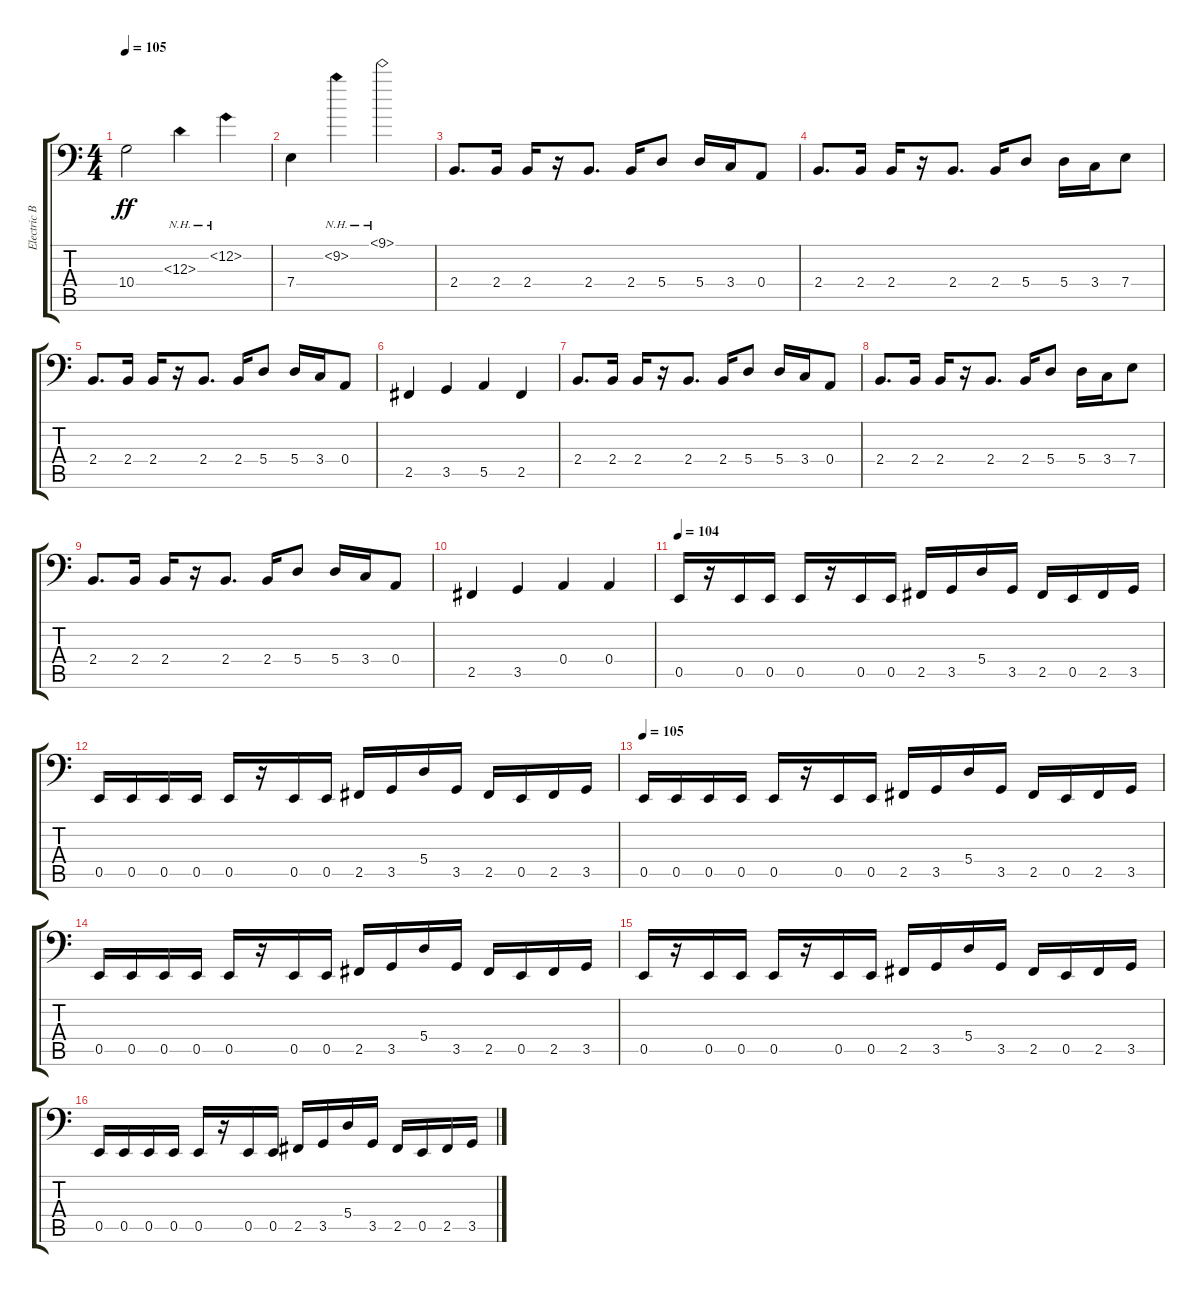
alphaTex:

\track ("Electric Bass" "Electric B") {instrument electricbassfinger}
\staff {score tabs}
\tuning (C3 G2 D2 A1 E1 B0) {hide}
\ts (4 4)
\tempo 105
\clef f4
\ks aminor
10.4.2{dy ff} 12.3{nh}.4 12.2{nh}.4 |
7.4.4 9.2{nh}.4 9.1{nh}.2 |
2.4.8{d} 2.4.16 2.4.16 r.16 2.4.8{d} 2.4.16 5.4.8 5.4.16 3.4.16 0.4.8 |
2.4.8{d} 2.4.16 2.4.16 r.16 2.4.8{d} 2.4.16 5.4.8 5.4.16 3.4.16 7.4.8 |
2.4.8{d} 2.4.16 2.4.16 r.16 2.4.8{d} 2.4.16 5.4.8 5.4.16 3.4.16 0.4.8 |
2.5.4 3.5.4 5.5.4 2.5.4 |
2.4.8{d} 2.4.16 2.4.16 r.16 2.4.8{d} 2.4.16 5.4.8 5.4.16 3.4.16 0.4.8 |
2.4.8{d} 2.4.16 2.4.16 r.16 2.4.8{d} 2.4.16 5.4.8 5.4.16 3.4.16 7.4.8 |
2.4.8{d} 2.4.16 2.4.16 r.16 2.4.8{d} 2.4.16 5.4.8 5.4.16 3.4.16 0.4.8 |
2.5.4 3.5.4 0.4.4 0.4.4 |
\tempo 104
0.5.16 r.16 0.5.16 0.5.16 0.5.16 r.16 0.5.16 0.5.16 2.5.16 3.5.16 5.4.16 3.5.16 2.5.16 0.5.16 2.5.16 3.5.16 |
0.5.16 0.5.16 0.5.16 0.5.16 0.5.16 r.16 0.5.16 0.5.16 2.5.16 3.5.16 5.4.16 3.5.16 2.5.16 0.5.16 2.5.16 3.5.16 |
\tempo 105
0.5.16 0.5.16 0.5.16 0.5.16 0.5.16 r.16 0.5.16 0.5.16 2.5.16 3.5.16 5.4.16 3.5.16 2.5.16 0.5.16 2.5.16 3.5.16 |
\ks c
0.5.16 0.5.16 0.5.16 0.5.16 0.5.16 r.16 0.5.16 0.5.16 2.5.16 3.5.16 5.4.16 3.5.16 2.5.16 0.5.16 2.5.16 3.5.16 |
0.5.16 r.16 0.5.16 0.5.16 0.5.16 r.16 0.5.16 0.5.16 2.5.16 3.5.16 5.4.16 3.5.16 2.5.16 0.5.16 2.5.16 3.5.16 |
\ks aminor
0.5.16 0.5.16 0.5.16 0.5.16 0.5.16 r.16 0.5.16 0.5.16 2.5.16 3.5.16 5.4.16 3.5.16 2.5.16 0.5.16 2.5.16 3.5.16
